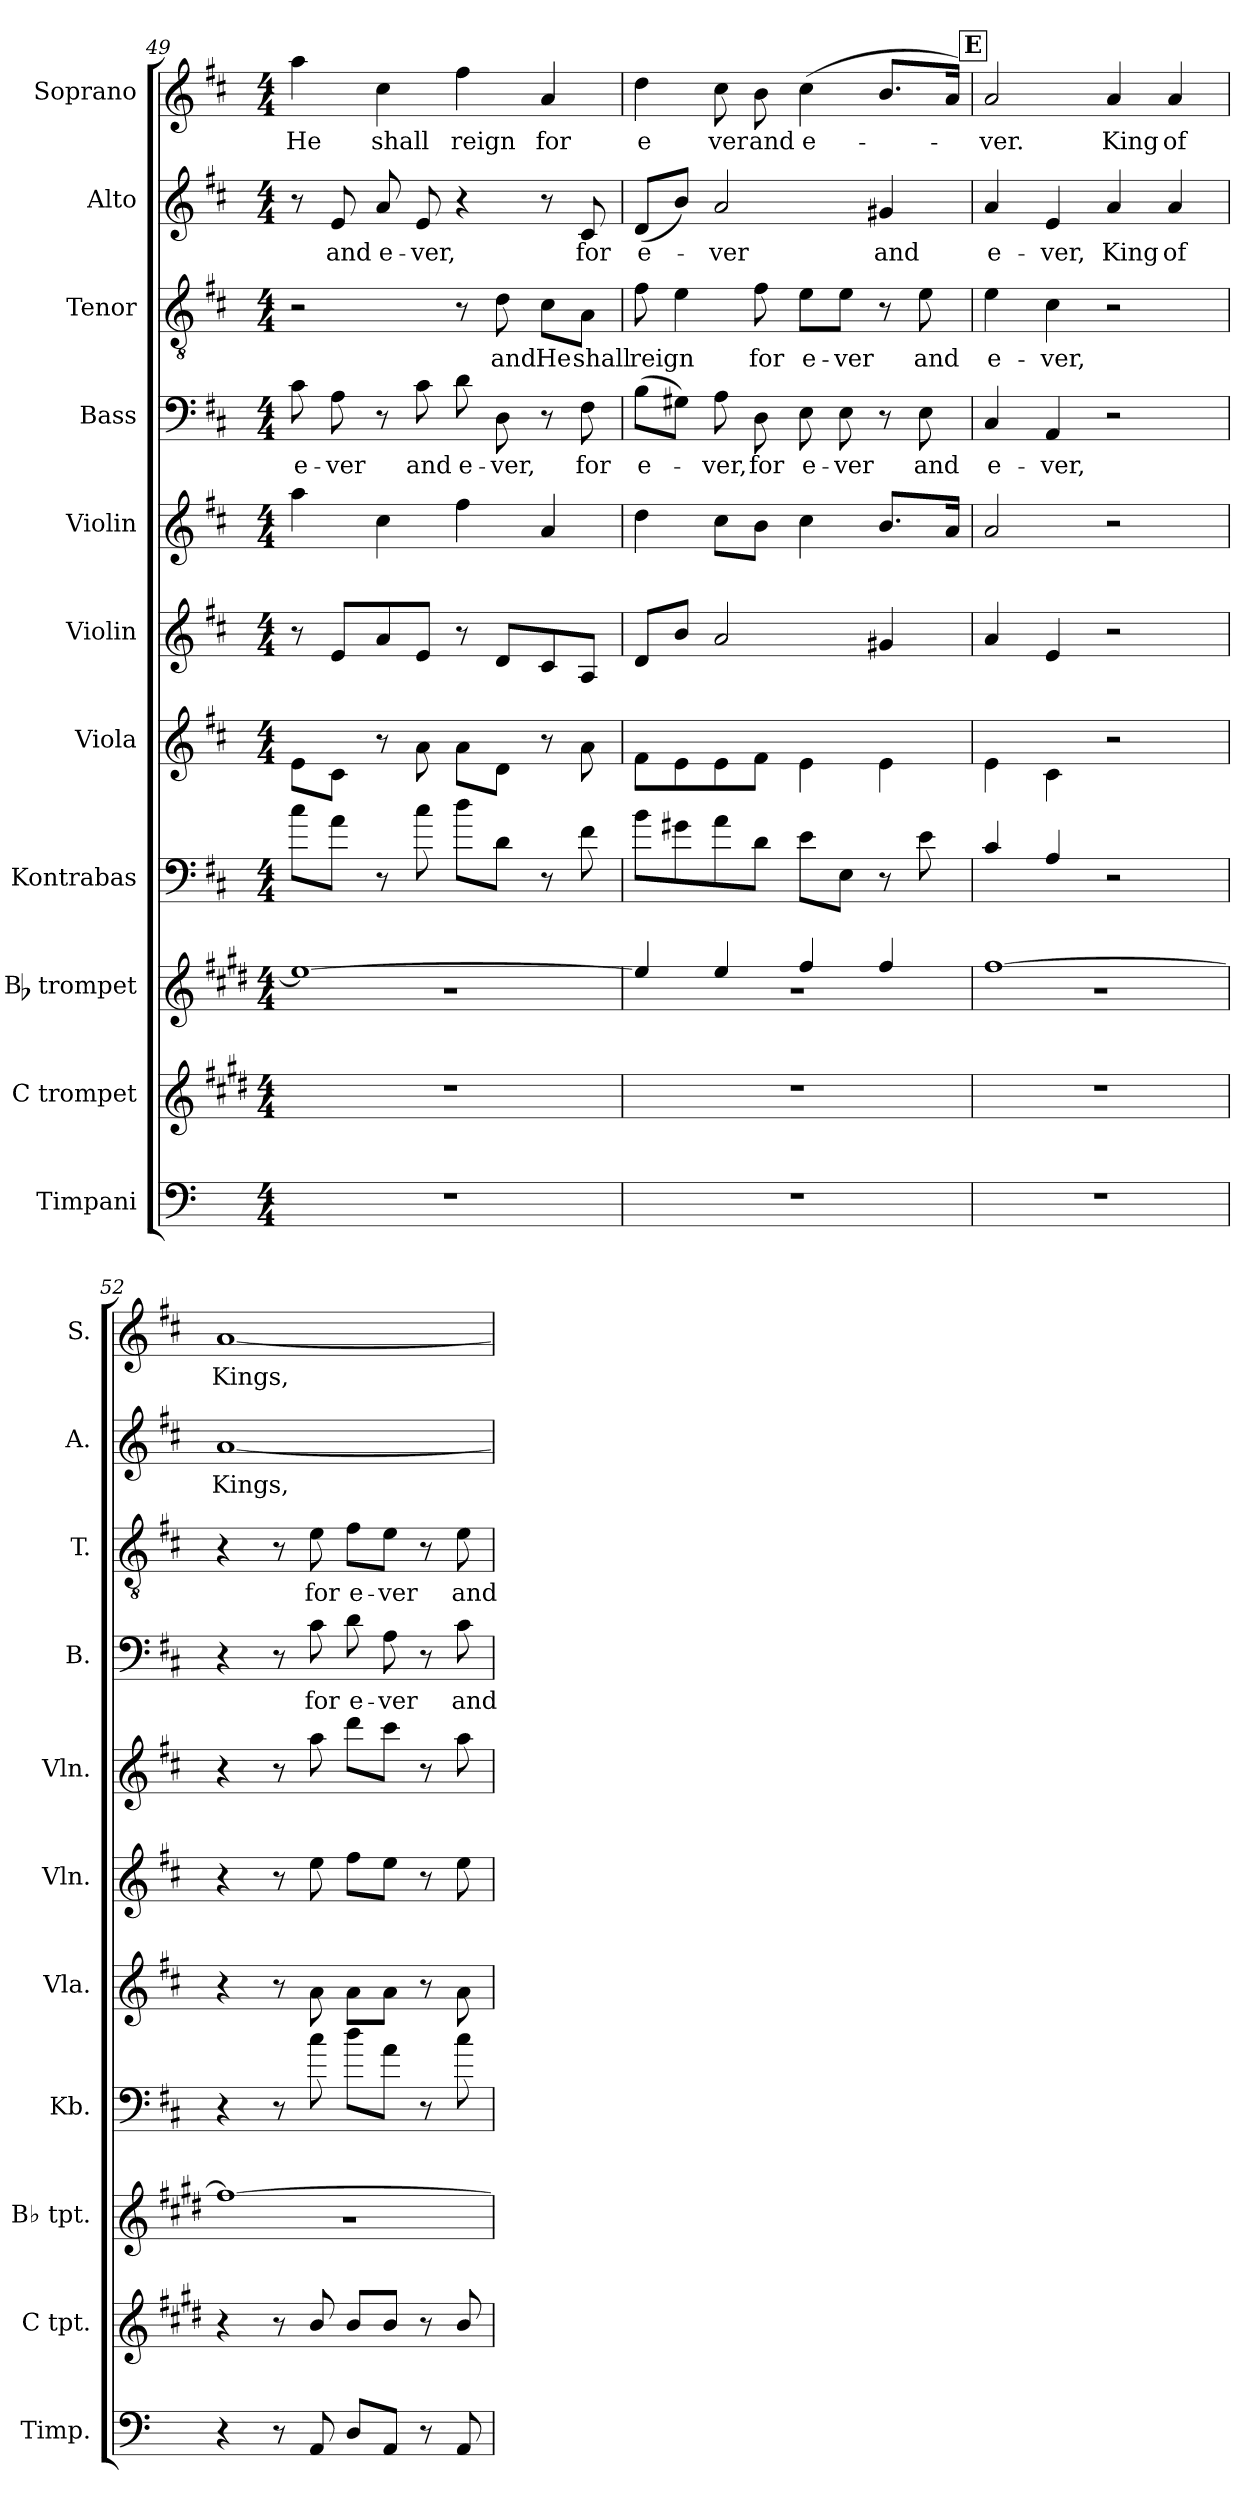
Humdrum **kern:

**kern	**kern	**kern	**kern	**kern	**kern	**kern	**kern	**text	**kern	**text	**kern	**text	**kern	**text
*part11	*part10	*part9	*part8	*part7	*part6	*part5	*part4	*part4	*part3	*part3	*part2	*part2	*part1	*part1
*staff11	*staff10	*staff9	*staff8	*staff7	*staff6	*staff5	*staff4	*staff4	*staff3	*staff3	*staff2	*staff2	*staff1	*staff1
*I"Timpani	*I"C trompet	*I"Bb trompet	*I"Kontrabas	*I"Viola	*I"Violin	*I"Violin	*I"Bass	*	*I"Tenor	*	*I"Alto	*	*I"Soprano	*
*I'Timp.	*I'C tpt.	*I'Bb tpt.	*I'Kb.	*I'Vla.	*I'Vln.	*I'Vln.	*I'B.	*	*I'T.	*	*I'A.	*	*I'S.	*
*clefF4	*clefG2	*clefG2	*clefF4	*clefG2	*clefG2	*clefG2	*clefF4	*	*clefGv2	*	*clefG2	*	*clefG2	*
*	*ITrd1c2	*ITrd1c2	*ITrd7c12	*	*	*	*	*	*	*	*	*	*	*
*k[]	*k[f#c#]	*k[f#c#]	*k[f#c#]	*k[f#c#]	*k[f#c#]	*k[f#c#]	*k[f#c#]	*	*k[f#c#]	*	*k[f#c#]	*	*k[f#c#]	*
*	*D:	*	*D:	*D:	*D:	*D:	*D:	*	*D:	*	*D:	*	*D:	*
*M4/4	*M4/4	*M4/4	*M4/4	*M4/4	*M4/4	*M4/4	*M4/4	*	*M4/4	*	*M4/4	*	*M4/4	*
=49	=49	=49	=49	=49	=49	=49	=49	=49	=49	=49	=49	=49	=49	=49
*	*	*^	*	*	*	*	*	*	*	*	*	*	*	*
!	!	!	!	!	!	!	!	!	!LO:LY:b	!	!	!	!	!	!LO:LY:b
1r	1r	1dd_	1r	8c#\L	8e\L	8r	4aa\	8c#\	e-	2r	.	8r	.	4aa\	He
!	!	!	!	!	!	!	!	!	!LO:LY:b	!	!	!	!LO:LY:b	!	!
.	.	.	.	8A\J	8c#\J	8e/L	.	8A\	-ver	.	.	8e/	and	.	.
!	!	!	!	!	!	!	!	!	!	!	!	!	!LO:LY:b	!	!LO:LY:b
.	.	.	.	8r	8r	8a/	4cc#\	8r	.	.	.	8a/	e-	4cc#\	shall
!	!	!	!	!	!	!	!	!	!LO:LY:b	!	!	!	!LO:LY:b	!	!
.	.	.	.	8c#\	8a\	8e/J	.	8c#\	and	.	.	8e/	-ver,	.	.
!	!	!	!	!	!	!	!	!	!LO:LY:b	!	!	!	!	!	!LO:LY:b
.	.	.	.	8d\L	8a\L	8r	4ff#\	8d\	e-	8r	.	4r	.	4ff#\	reign
!	!	!	!	!	!	!	!	!	!LO:LY:b	!	!LO:LY:b	!	!	!	!
.	.	.	.	8D\J	8d\J	8d/L	.	8D\	-ver,	8d\	and	.	.	.	.
!	!	!	!	!	!	!	!	!	!	!	!LO:LY:b	!	!	!	!LO:LY:b
.	.	.	.	8r	8r	8c#/	4a/	8r	.	8c#\L	He	8r	.	4a/	for
!	!	!	!	!	!	!	!	!	!LO:LY:b	!	!LO:LY:b	!	!LO:LY:b	!	!
.	.	.	.	8F#\	8a\	8A/J	.	8F#\	for	8A\J	shall	8c#/	for	.	.
=50	=50	=50	=50	=50	=50	=50	=50	=50	=50	=50	=50	=50	=50	=50	=50
!	!	!	!	!	!	!	!	!	!LO:LY:b	!	!LO:LY:b	!	!LO:LY:b	!	!LO:LY:b
1r	1r	4dd/]	1r	8B\L	8f#\L	8d/L	4dd\	(8B\L	e-	8f#\	reign	(8d/L	e-	4dd\	e
.	.	.	.	8G#X\	8e\	8b/J	.	8G#X\J)	.	4e\	.	8b/J)	.	.	.
!	!	!	!	!	!	!	!	!	!LO:LY:b	!	!	!	!LO:LY:b	!	!LO:LY:b
.	.	4dd/	.	8A\	8e\	2a/	8cc#\L	8A\	-ver,	.	.	2a/	-ver	8cc#\	ver
!	!	!	!	!	!	!	!	!	!LO:LY:b	!	!LO:LY:b	!	!	!	!LO:LY:b
.	.	.	.	8D\J	8f#\J	.	8b\J	8D\	for	8f#\	for	.	.	8b\	and
!	!	!	!	!	!	!	!	!	!LO:LY:b	!	!LO:LY:b	!	!	!	!LO:LY:b
.	.	4ee/	.	8E\L	4e\	.	4cc#\	8E\	e-	8e\L	e-	.	.	(4cc#\	e-
!	!	!	!	!	!	!	!	!	!LO:LY:b	!	!LO:LY:b	!	!	!	!
.	.	.	.	8EE\J	.	.	.	8E\	-ver	8e\J	-ver	.	.	.	.
!	!	!	!	!	!	!	!	!	!	!	!	!	!LO:LY:b	!	!
.	.	4ee/	.	8r	4e\	4g#X/	8.b/L	8r	.	8r	.	4g#X/	and	8.b/L	.
!	!	!	!	!	!	!	!	!	!LO:LY:b	!	!LO:LY:b	!	!	!	!
.	.	.	.	8E\	.	.	.	8E\	and	8e\	and	.	.	.	.
.	.	.	.	.	.	.	16a/Jk	.	.	.	.	.	.	16a/Jk)	.
!!LO:REH:place=s1:a:B:cj:fs=14:t=E
=51	=51	=51	=51	=51	=51	=51	=51	=51	=51	=51	=51	=51	=51	=51	=51
!	!	!	!	!	!	!	!	!	!LO:LY:b	!	!LO:LY:b	!	!LO:LY:b	!	!LO:LY:b
1r	1r	[1ee	1r	4C#/	4e\	4a/	2a/	4C#/	e-	4e\	e-	4a/	e-	2a/	-ver.
!	!	!	!	!	!	!	!	!	!LO:LY:b	!	!LO:LY:b	!	!LO:LY:b	!	!
.	.	.	.	4AA/	4c#\	4e/	.	4AA/	-ver,	4c#\	-ver,	4e/	-ver,	.	.
!	!	!	!	!	!	!	!	!	!	!	!	!	!LO:LY:b	!	!LO:LY:b
.	.	.	.	2r	2r	2r	2r	2r	.	2r	.	4a/	King	4a/	King
!	!	!	!	!	!	!	!	!	!	!	!	!	!LO:LY:b	!	!LO:LY:b
.	.	.	.	.	.	.	.	.	.	.	.	4a/	of	4a/	of
!!LO:PB:g=z
=52	=52	=52	=52	=52	=52	=52	=52	=52	=52	=52	=52	=52	=52	=52	=52
!	!	!	!	!	!	!	!	!	!	!	!	!	!LO:LY:b	!	!LO:LY:b
4r	4r	1ee_	1r	4r	4r	4r	4r	4r	.	4r	.	[1a	Kings,	[1a	Kings,
8r	8r	.	.	8r	8r	8r	8r	8r	.	8r	.	.	.	.	.
!	!	!	!	!	!	!	!	!	!LO:LY:b	!	!LO:LY:b	!	!	!	!
8AA/	8a/	.	.	8c#\	8a\	8ee\	8aa\	8c#\	for	8e\	for	.	.	.	.
!	!	!	!	!	!	!	!	!	!LO:LY:b	!	!LO:LY:b	!	!	!	!
8D/L	8a/L	.	.	8d\L	8a\L	8ff#\L	8ddd\L	8d\	e-	8f#\L	e-	.	.	.	.
!	!	!	!	!	!	!	!	!	!LO:LY:b	!	!LO:LY:b	!	!	!	!
8AA/J	8a/J	.	.	8A\J	8a\J	8ee\J	8ccc#\J	8A\	-ver	8e\J	-ver	.	.	.	.
8r	8r	.	.	8r	8r	8r	8r	8r	.	8r	.	.	.	.	.
!	!	!	!	!	!	!	!	!	!LO:LY:b	!	!LO:LY:b	!	!	!	!
8AA/	8a/	.	.	8c#\	8a\	8ee\	8aa\	8c#\	and	8e\	and	.	.	.	.
*	*	*v	*v	*	*	*	*	*	*	*	*	*	*	*	*
=	=	=	=	=	=	=	=	=	=	=	=	=	=	=
*-	*-	*-	*-	*-	*-	*-	*-	*-	*-	*-	*-	*-	*-	*-
